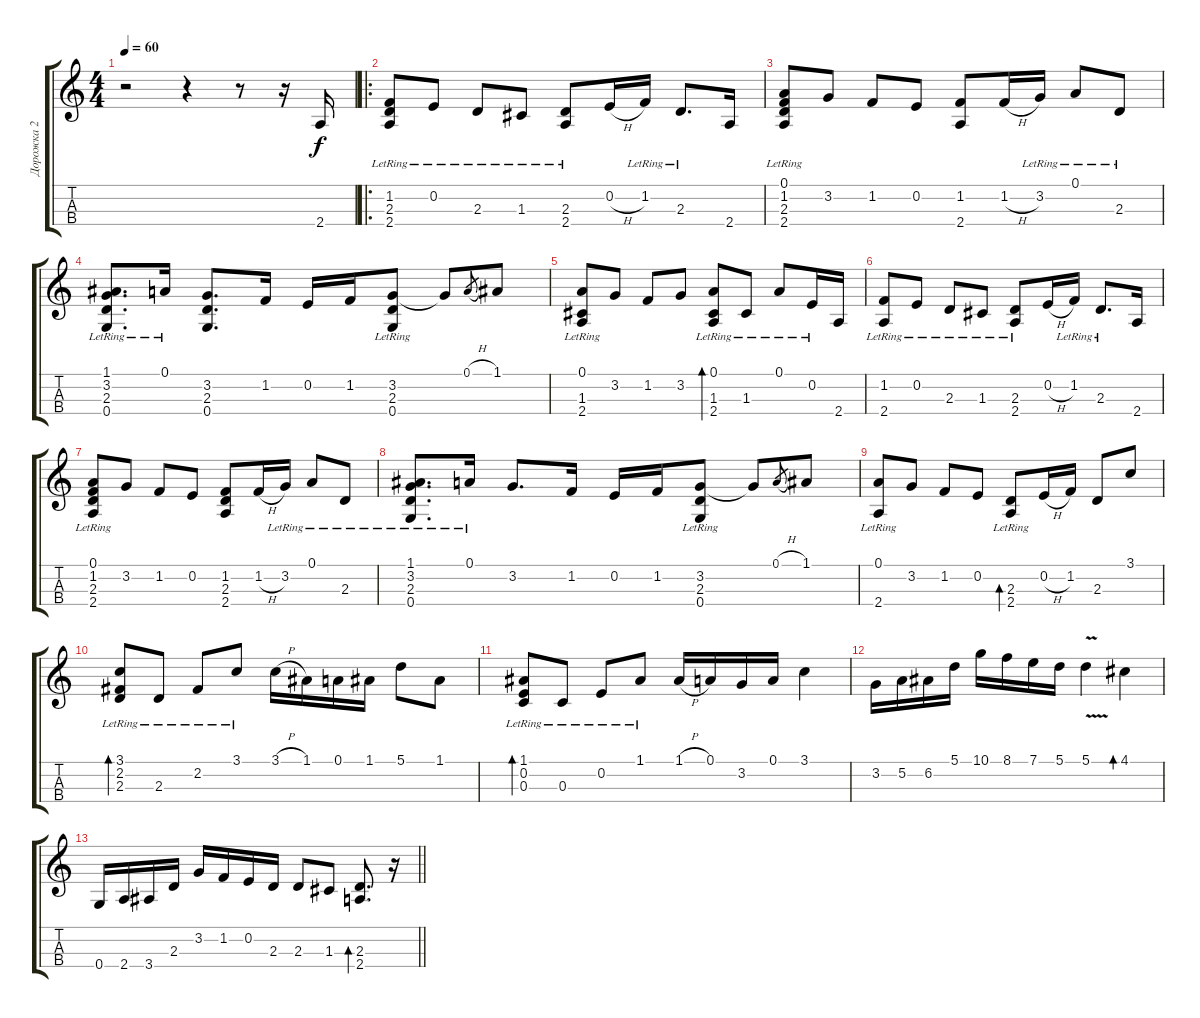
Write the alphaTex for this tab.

\track ("Дорожка 2" "Дорожка 2") {instrument acousticguitarsteel}
\staff {score tabs}
\tuning (A3 E3 C3 G2) {hide}
\ts (4 4)
\tempo 60
\clef g2
\ks c
r.2{dy f instrument acousticguitarsteel} r.4 r.8 r.16 2.4.16 |
\ro
(1.2{lr} 2.3 2.4).8 0.2{lr}.8 2.3{lr}.8 1.3{lr}.8 (2.3{lr} 2.4).8 0.2{h}.16 1.2{lr}.16 2.3{lr}.8{d} 2.4.16 |
(0.1{lr} 1.2 2.3 2.4).8 3.2.8 1.2.8 0.2.8 (1.2 2.4).8 1.2{h}.16 3.2{lr}.16 0.1{lr}.8 2.3{lr}.8 |
(1.1 3.2 2.3 0.4{lr}).8{d} 0.1{lr}.16 (3.2 2.3 0.4).8{d} 1.2.16 0.2.16 1.2.16 (3.2{lr} 2.3 0.4).8 3.2{t}.8 0.1{h}.8{gr} 1.1.8 |
(0.1{lr} 1.3 2.4{lr}).8 3.2.8 1.2.8 3.2.8 (0.1{lr} 1.3 2.4{lr}).8{bd 60} 1.3{lr}.8 0.1{lr}.8 0.2{lr}.16 2.4.16 |
(1.2{lr} 2.4).8 0.2{lr}.8 2.3{lr}.8 1.3{lr}.8 (2.3{lr} 2.4).8 0.2{h}.16 1.2{lr}.16 2.3{lr}.8{d} 2.4.16 |
(0.1{lr} 1.2 2.3 2.4).8 3.2.8 1.2.8 0.2.8 (1.2 2.3 2.4).8 1.2{h}.16 3.2{lr}.16 0.1{lr}.8 2.3{lr}.8 |
(1.1 3.2 2.3 0.4{lr}).8{d} 0.1{lr}.16 3.2.8{d} 1.2.16 0.2.16 1.2.16 (3.2{lr} 2.3 0.4).8 3.2{t}.8 0.1{h}.8{gr} 1.1.8 |
(0.1{lr} 2.4{lr}).8 3.2.8 1.2.8 0.2.8 (2.3{lr} 2.4).8{bd 60} 0.2{h}.16 1.2.16 2.3.8 3.1.8 |
(3.1{lr} 2.2{lr} 2.3).8{bd 120} 2.3{lr}.8 2.2{lr}.8 3.1{lr}.8 3.1{h}.16 1.1.16 0.1.16 1.1.16 5.1.8 1.1.8 |
(1.1{lr} 0.2{lr} 0.3).8{bd 120} 0.3{lr}.8 0.2{lr}.8 1.1{lr}.8 1.1{h}.16 0.1.16 3.2.16 0.1.16 3.1.4 |
3.2.16 5.2.16 6.2.16 5.1.16 10.1.16 8.1.16 7.1.16 5.1.16 5.1{v}.4 4.1.4{bd 120} |
\barLineRight lightlight
0.4.16 2.4.16 3.4.16 2.3.16 3.2.16 1.2.16 0.2.16 2.3.16 2.3.8 1.3.8 (2.3 2.4).8{d bd 120} r.16
